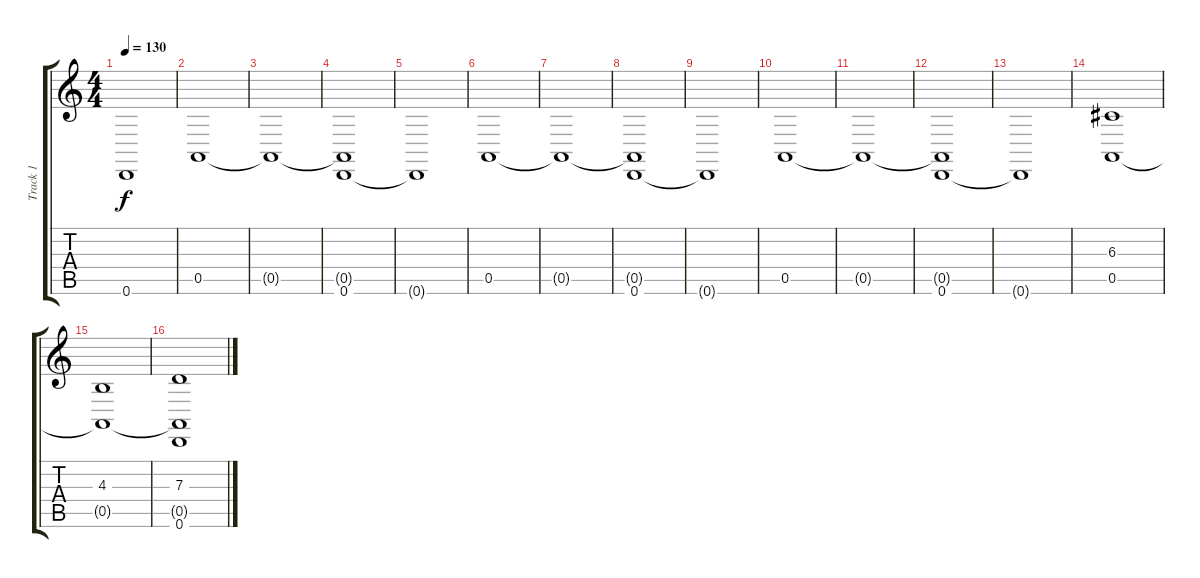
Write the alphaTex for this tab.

\track ("Track 1" "Track 1") {instrument synthstrings2}
\staff {score tabs}
\tuning (E4 B3 G3 D3 A2 D2) {hide}
\ts (4 4)
\tempo 130
\clef g2
\ks c
0.6{t}.1{dy f} |
0.5.1 |
0.5{t}.1 |
(0.5{t} 0.6).1 |
0.6{t}.1 |
0.5.1 |
0.5{t}.1 |
(0.5{t} 0.6).1 |
0.6{t}.1 |
0.5.1 |
0.5{t}.1 |
(0.5{t} 0.6).1 |
0.6{t}.1 |
(6.3 0.5).1 |
(4.3 0.5{t}).1 |
(7.3 0.5{t} 0.6).1
